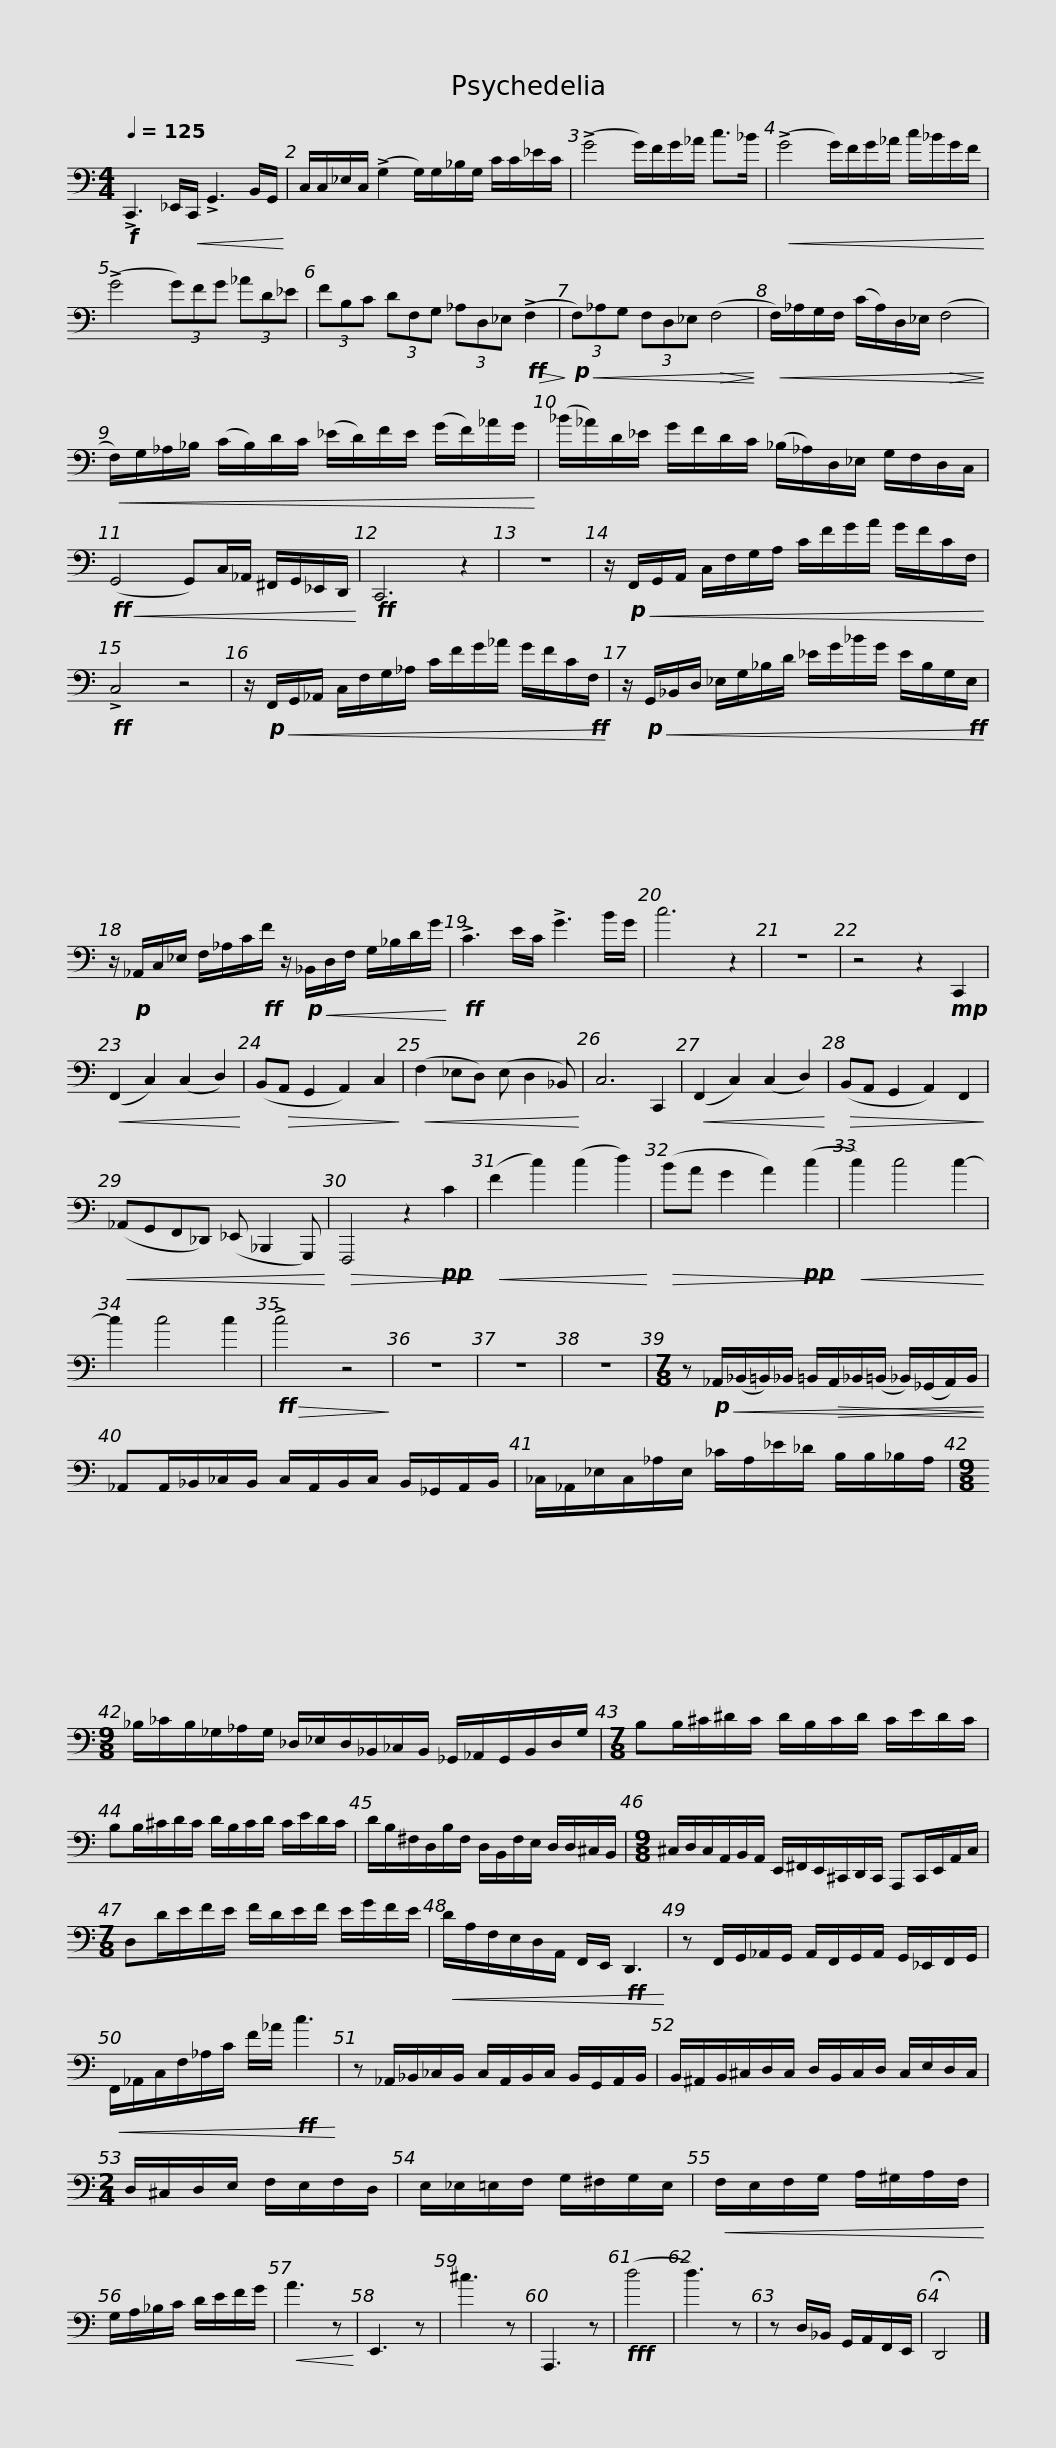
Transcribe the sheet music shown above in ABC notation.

X:1
L:1/8
Q:1/4=125
M:4/4
I:linebreak $
K:C
V:1 bass
V:1
!f! !>!C,,3 _E,,/!<(!C,,/ !>!G,,3 B,,/G,,/!<)! | C,/C,/_E,/C,/ (!>!G,2 G,/)G,/_B,/G,/ C/C/_E/C/ | (!>!G4 G/)F/G/_A/ c>_B |$!<(! (!>!G4 G/)F/G/_A/ c/_B/G/F/!<)! | (!>!G4 (3G)FG (3_AD_E | %5
 (3FB,C (3DF,G, (3_A,D,_E,!ff!!>(! (!>!F,2!>)! |$!p!!<(! (3F,)_A,G, (3F,D,_E,!>(! (F,4!<)!!>)! |!<(! F,/)_A,/G,/F,/ (C/A,/)D,/_E,/!>(! (F,4!<)!!>)! |$!<(! F,/)G,/_A,/_B,/ (C/B,/)D/C/ (_E/D/)F/E/ (G/F/)_A/G/!<)! | (_B/_A/)D/_E/ G/F/D/C/ (_B,/_A,/)D,/_E,/ G,/F,/D,/C,/ |$ %10
!ff!!<(! (G,,4 G,,)C,/_A,,/ ^F,,/G,,/_E,,/D,,/!<)! |!ff! C,,6 z2 | z8 |$ z/!p!!<(! F,,/G,,/A,,/ C,/F,/G,/A,/ C/F/G/A/ G/F/C/F,/!<)! |!ff! !>!C,4 z4 | %15
 z/!p!!<(! F,,/G,,/_A,,/ C,/F,/G,/_A,/ C/F/G/_A/ G/F/C/!ff!F,/!<)! |$ z/!p!!<(! G,,/_B,,/D,/ _E,/G,/_B,/D/ _E/G/_B/G/ E/B,/G,/!ff!E,/!<)! | z/!p! _A,,/C,/_E,/ F,/_A,/C/!ff!F/ z/!p!!<(! _B,,/D,/F,/ G,/_B,/D/G/!<)! |!ff! !>!C3 E/C/ !>!G3 B/G/ |$ c6 z2 | %20
 z8 | z4 z2!mp! C,,2 |!<(! (F,,2 C,2) (C,2 D,2)!<)! | (B,,!>(!A,, G,,2 A,,2) C,2!>)! |!<(! (F,2 _E,D,) (E, D,2 _B,,)!<)! | %25
 C,6 C,,2 |!<(! (F,,2 C,2) (C,2 D,2)!<)! |!>(! (B,,A,, G,,2 A,,2) F,,2!>)! |$!<(! (_A,,G,,F,,_D,,) (_E,, _B,,,2 G,,,)!<)! |!>(! F,,,4 z2!pp! C2!>)! | %30
!<(! (F2 c2) (c2 d2)!<)! |!>(! (BA G2 A2)!pp! (c2!>)! |!<(! c2) c4 c2-!<)! | c2 c4 c2 |$!ff!!>(! !>!c4 z4!>)! | %35
 z8 | z8 | z8 |[M:7/8] z!p!!<(! _A,,/(_B,,/=B,,/)_B,,/ =B,,/!>(!A,,/_B,,/(=B,,/ _B,,/)(_G,,/A,,/)B,,/!<)!!>)! |$ _A,,A,,/_B,,/_C,/B,,/ C,/A,,/B,,/C,/ B,,/_G,,/A,,/B,,/ | %40
 _C,/_A,,/_E,/C,/_A,/E,/ _C/A,/_E/_D/ B,/B,/_B,/A,/ |$[M:9/8] _B,/_C/B,/_G,/_A,/G,/ _D,/_E,/D,/_B,,/_C,/B,,/ _G,,/_A,,/G,,/B,,/D,/G,/ |[M:7/8] B,B,/^C/^D/C/ D/B,/C/D/ C/E/D/C/ |$ B,B,/^C/D/C/ D/B,/C/D/ C/E/D/C/ | D/B,/^F,/D,/B,/F,/ D,/B,,/F,/E,/ D,/D,/^C,/B,,/ |$ %45
[M:9/8] ^C,/D,/C,/A,,/B,,/A,,/ E,,/^F,,/E,,/^C,,/D,,/C,,/ A,,,C,,/E,,/A,,/C,/ |[M:7/8] D,D/E/F/E/ F/D/E/F/ E/G/F/E/ |$!<(! D/A,/F,/E,/D,/A,,/ F,,/E,,/!ff! D,,3!<)! | z F,,/G,,/_A,,/G,,/ A,,/F,,/G,,/A,,/ G,,/_E,,/F,,/G,,/ |!<(! F,,/_A,,/C,/F,/_A,/C/ F/_A/!ff! c3!<)! |$ %50
 z _A,,/_B,,/_C,/B,,/ C,/A,,/B,,/C,/ B,,/G,,/A,,/B,,/ | B,,/^A,,/B,,/^C,/D,/C,/ D,/B,,/C,/D,/ C,/E,/D,/C,/ |[M:2/4] D,/^C,/D,/E,/ F,/E,/F,/D,/ | E,/_E,/=E,/F,/ G,/^F,/G,/E,/ |$!<(! F,/E,/F,/G,/ A,/^G,/A,/F,/!<)! | %55
 G,/A,/_B,/C/ D/E/F/G/ |!<(! A3 z!<)! | E,,3 z | ^c3 z | A,,,3 z | %60
!fff! (d4 | d3) z | z D,/_B,,/ G,,/A,,/F,,/E,,/ | !fermata!D,,4 |] %64
